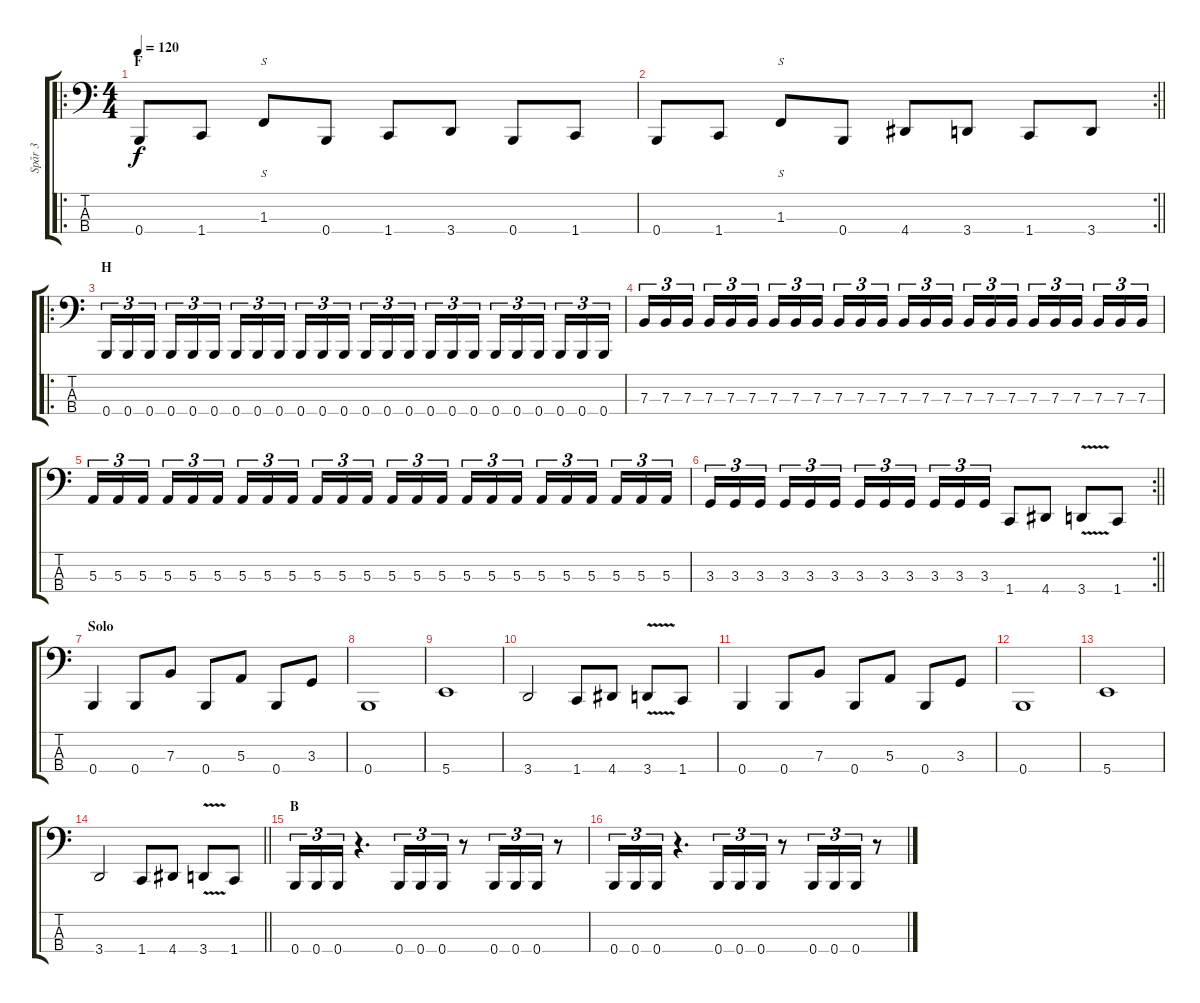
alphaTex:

\track ("Spår 3" "Spår 3") {instrument electricbassfinger}
\staff {score tabs}
\tuning (D2 A1 E1 B0) {hide}
\ro
\ts (4 4)
\section ("" "F")
\tempo 120
\clef f4
\ks c
0.4.8{dy f} 1.4.8 1.3.8{s} 0.4.8 1.4.8 3.4.8 0.4.8 1.4.8 |
\rc 2
\barLineRight lightlight
0.4.8 1.4.8 1.3.8{s} 0.4.8 4.4.8 3.4.8 1.4.8 3.4.8 |
\ro
\section ("" "H")
0.4.16{tu (3 2)} 0.4.16{tu (3 2)} 0.4.16{tu (3 2) beam splitsecondary} 0.4.16{tu (3 2)} 0.4.16{tu (3 2)} 0.4.16{tu (3 2)} 0.4.16{tu (3 2)} 0.4.16{tu (3 2)} 0.4.16{tu (3 2) beam splitsecondary} 0.4.16{tu (3 2)} 0.4.16{tu (3 2)} 0.4.16{tu (3 2)} 0.4.16{tu (3 2)} 0.4.16{tu (3 2)} 0.4.16{tu (3 2) beam splitsecondary} 0.4.16{tu (3 2)} 0.4.16{tu (3 2)} 0.4.16{tu (3 2)} 0.4.16{tu (3 2)} 0.4.16{tu (3 2)} 0.4.16{tu (3 2) beam splitsecondary} 0.4.16{tu (3 2)} 0.4.16{tu (3 2)} 0.4.16{tu (3 2)} |
7.3.16{tu (3 2)} 7.3.16{tu (3 2)} 7.3.16{tu (3 2) beam splitsecondary} 7.3.16{tu (3 2)} 7.3.16{tu (3 2)} 7.3.16{tu (3 2)} 7.3.16{tu (3 2)} 7.3.16{tu (3 2)} 7.3.16{tu (3 2) beam splitsecondary} 7.3.16{tu (3 2)} 7.3.16{tu (3 2)} 7.3.16{tu (3 2)} 7.3.16{tu (3 2)} 7.3.16{tu (3 2)} 7.3.16{tu (3 2) beam splitsecondary} 7.3.16{tu (3 2)} 7.3.16{tu (3 2)} 7.3.16{tu (3 2)} 7.3.16{tu (3 2)} 7.3.16{tu (3 2)} 7.3.16{tu (3 2) beam splitsecondary} 7.3.16{tu (3 2)} 7.3.16{tu (3 2)} 7.3.16{tu (3 2)} |
5.3.16{tu (3 2)} 5.3.16{tu (3 2)} 5.3.16{tu (3 2) beam splitsecondary} 5.3.16{tu (3 2)} 5.3.16{tu (3 2)} 5.3.16{tu (3 2)} 5.3.16{tu (3 2)} 5.3.16{tu (3 2)} 5.3.16{tu (3 2) beam splitsecondary} 5.3.16{tu (3 2)} 5.3.16{tu (3 2)} 5.3.16{tu (3 2)} 5.3.16{tu (3 2)} 5.3.16{tu (3 2)} 5.3.16{tu (3 2) beam splitsecondary} 5.3.16{tu (3 2)} 5.3.16{tu (3 2)} 5.3.16{tu (3 2)} 5.3.16{tu (3 2)} 5.3.16{tu (3 2)} 5.3.16{tu (3 2) beam splitsecondary} 5.3.16{tu (3 2)} 5.3.16{tu (3 2)} 5.3.16{tu (3 2)} |
\rc 2
\barLineRight lightlight
3.3.16{tu (3 2)} 3.3.16{tu (3 2)} 3.3.16{tu (3 2) beam splitsecondary} 3.3.16{tu (3 2)} 3.3.16{tu (3 2)} 3.3.16{tu (3 2)} 3.3.16{tu (3 2)} 3.3.16{tu (3 2)} 3.3.16{tu (3 2) beam splitsecondary} 3.3.16{tu (3 2)} 3.3.16{tu (3 2)} 3.3.16{tu (3 2)} 1.4.8 4.4.8 3.4{v}.8 1.4.8 |
\section ("" "Solo")
0.4.4 0.4.8 7.3.8 0.4.8 5.3.8 0.4.8 3.3.8 |
0.4.1 |
5.4.1 |
3.4.2 1.4.8 4.4.8 3.4{v}.8 1.4.8 |
0.4.4 0.4.8 7.3.8 0.4.8 5.3.8 0.4.8 3.3.8 |
0.4.1 |
5.4.1 |
\barLineRight lightlight
3.4.2 1.4.8 4.4.8 3.4{v}.8 1.4.8 |
\section ("" "B")
0.4.16{tu (3 2)} 0.4.16{tu (3 2)} 0.4.16{tu (3 2)} r.4{d} 0.4.16{tu (3 2)} 0.4.16{tu (3 2)} 0.4.16{tu (3 2)} r.8 0.4.16{tu (3 2)} 0.4.16{tu (3 2)} 0.4.16{tu (3 2)} r.8 |
0.4.16{tu (3 2)} 0.4.16{tu (3 2)} 0.4.16{tu (3 2)} r.4{d} 0.4.16{tu (3 2)} 0.4.16{tu (3 2)} 0.4.16{tu (3 2)} r.8 0.4.16{tu (3 2)} 0.4.16{tu (3 2)} 0.4.16{tu (3 2)} r.8
